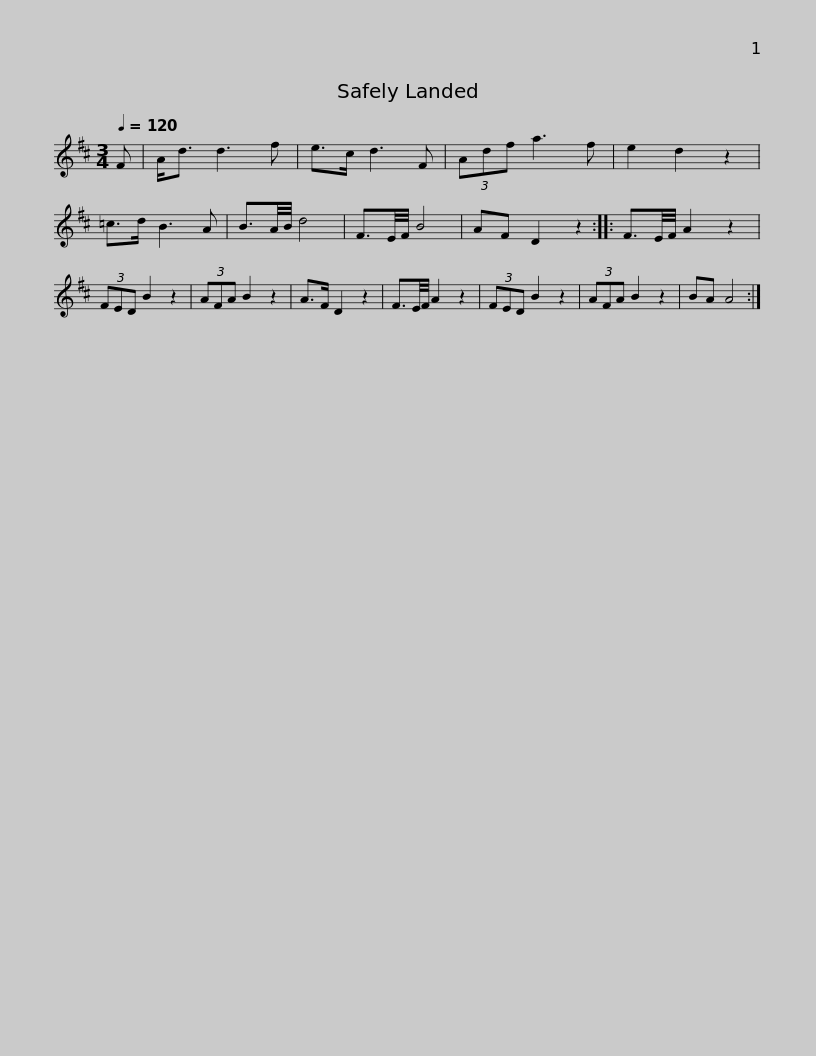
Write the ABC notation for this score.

X:1
L:1/8
Q:1/4=120
M:3/4
I:linebreak $
K:D
V:1 treble
V:1
 F | A<d d3 f | e>c d3 F | (3Adf a3 f | e2 d2 z2 | %5
 =c>d B3 A | B3/2A/4B/4 d4 | F3/2E/4F/4 B4 | AF D2 z2 ::$ F3/2E/4F/4 A2 z2 | %10
 (3FED B2 z2 | (3AFA B2 z2 | A>F D2 z2 | F3/2E/4F/4 A2 z2 | (3FED B2 z2 | %15
 (3AFA B2 z2 | BA A4 :| %17
